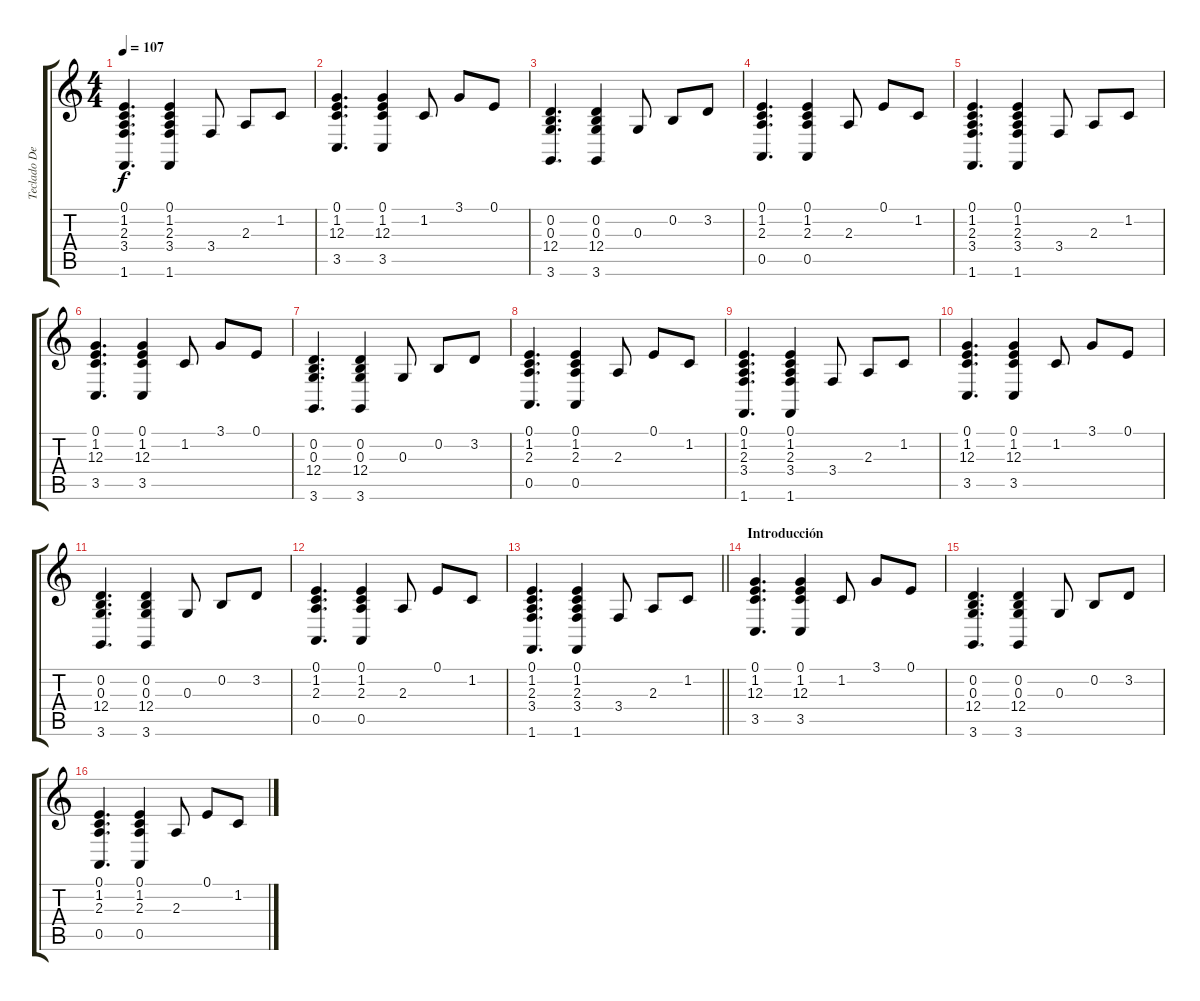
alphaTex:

\track ("Teclado Derecha" "Teclado De") {instrument fx4atmosphere}
\staff {score tabs}
\tuning (E4 B3 G3 D3 A2 E2) {hide}
\ts (4 4)
\tempo 107
\clef g2
\ks c
(0.1 1.2 2.3 3.4 1.6).4{d dy f} (0.1 1.2 2.3 3.4 1.6).4 3.4.8 2.3.8 1.2.8 |
(0.1 1.2 12.3 3.5).4{d} (0.1 1.2 12.3 3.5).4 1.2.8 3.1.8 0.1.8 |
(0.2 0.3 12.4 3.6).4{d} (0.2 0.3 12.4 3.6).4 0.3.8 0.2.8 3.2.8 |
(0.1 1.2 2.3 0.5).4{d} (0.1 1.2 2.3 0.5).4 2.3.8 0.1.8 1.2.8 |
(0.1 1.2 2.3 3.4 1.6).4{d} (0.1 1.2 2.3 3.4 1.6).4 3.4.8 2.3.8 1.2.8 |
(0.1 1.2 12.3 3.5).4{d} (0.1 1.2 12.3 3.5).4 1.2.8 3.1.8 0.1.8 |
(0.2 0.3 12.4 3.6).4{d} (0.2 0.3 12.4 3.6).4 0.3.8 0.2.8 3.2.8 |
(0.1 1.2 2.3 0.5).4{d} (0.1 1.2 2.3 0.5).4 2.3.8 0.1.8 1.2.8 |
(0.1 1.2 2.3 3.4 1.6).4{d} (0.1 1.2 2.3 3.4 1.6).4 3.4.8 2.3.8 1.2.8 |
(0.1 1.2 12.3 3.5).4{d} (0.1 1.2 12.3 3.5).4 1.2.8 3.1.8 0.1.8 |
(0.2 0.3 12.4 3.6).4{d} (0.2 0.3 12.4 3.6).4 0.3.8 0.2.8 3.2.8 |
(0.1 1.2 2.3 0.5).4{d} (0.1 1.2 2.3 0.5).4 2.3.8 0.1.8 1.2.8 |
\barLineRight lightlight
(0.1 1.2 2.3 3.4 1.6).4{d} (0.1 1.2 2.3 3.4 1.6).4 3.4.8 2.3.8 1.2.8 |
\section ("" "Introducción")
(0.1 1.2 12.3 3.5).4{d} (0.1 1.2 12.3 3.5).4 1.2.8 3.1.8 0.1.8 |
(0.2 0.3 12.4 3.6).4{d} (0.2 0.3 12.4 3.6).4 0.3.8 0.2.8 3.2.8 |
(0.1 1.2 2.3 0.5).4{d} (0.1 1.2 2.3 0.5).4 2.3.8 0.1.8 1.2.8
